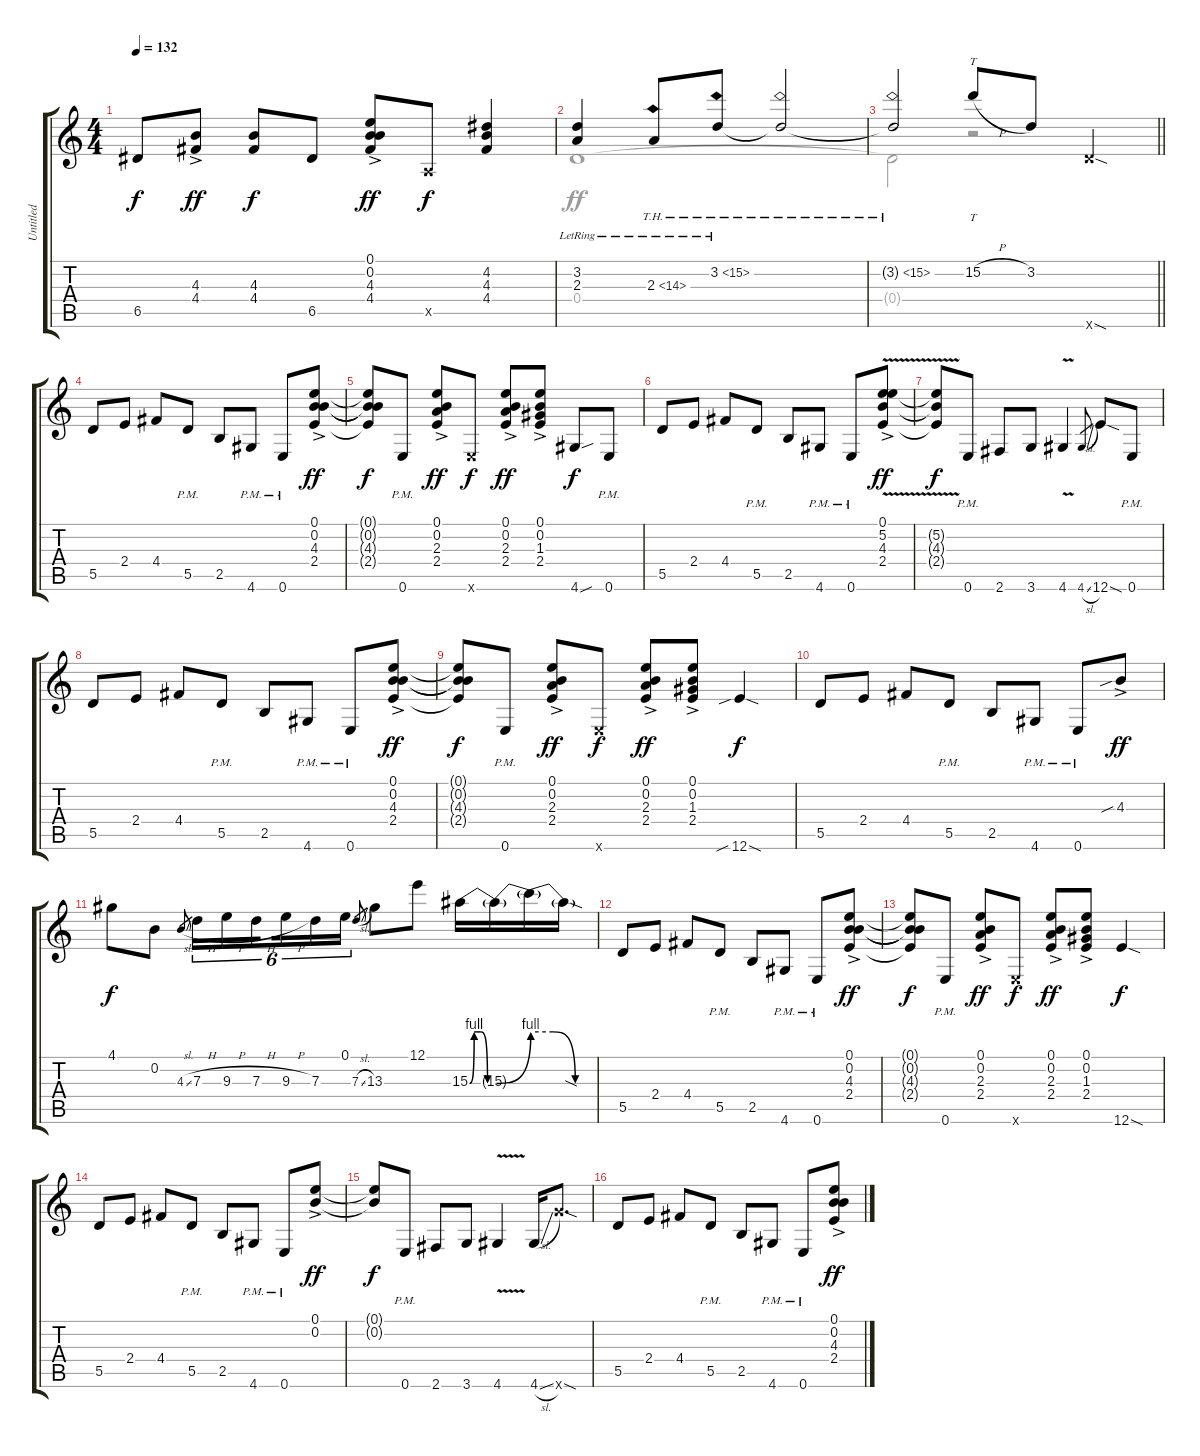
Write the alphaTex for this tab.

\track ("Untitled" "Untitled") {instrument overdrivenguitar}
\staff {score tabs}
\tuning (E4 B3 G3 D3 A2 E2) {hide}
\voice
\ts (4 4)
\tempo 132
\clef g2
\ks c
6.5.8{dy f} (4.3{ac} 4.4{ac}).8{dy ff} (4.3 4.4).8{dy f} 6.5.8 (0.1{ac} 0.2{ac} 4.3{ac} 4.4{ac}).8{dy ff} 0.5{x}.8{dy f} (4.2 4.3 4.4).4 |
(3.2{lr} 2.3{lr}).4 2.3{th 12 lr}.8 3.2{th 12 lr}.8 3.2{th 12 t}.2 |
\barLineRight lightlight
3.2{th 12 t}.2 15.2{h}.8{tt} 3.2.8 10.6{sod x}.4 |
5.5.8 2.4.8 4.4.8 5.5{pm}.8 2.5.8 4.6{pm}.8 0.6{pm}.8 (0.1{ac} 0.2{ac} 4.3{ac} 2.4{ac}).8{dy ff} |
(0.1{t} 0.2{t} 4.3{t} 2.4{t}).8{dy f} 0.6{pm}.8 (0.1{ac} 0.2{ac} 2.3{ac} 2.4{ac}).8{dy ff} 0.6{x}.8{dy f} (0.1{ac} 0.2{ac} 2.3{ac} 2.4{ac}).8{dy ff} (0.1{ac} 0.2{ac} 1.3{ac} 2.4{ac}).8 4.6{sou}.8{dy f} 0.6{pm}.8 |
5.5.8 2.4.8 4.4.8 5.5{pm}.8 2.5.8 4.6{pm}.8 0.6{pm}.8 (0.1{v ac} 5.2{v ac} 4.3{v ac} 2.4{v ac}).8{dy ff} |
(5.2{v t} 4.3{v t} 2.4{v t}).8{dy f} 0.6{pm}.8 2.6.8 3.6.8 4.6{v}.4 4.6{sl}.8{gr} 12.6{sod}.8 0.6{pm}.8 |
5.5.8 2.4.8 4.4.8 5.5{pm}.8 2.5.8 4.6{pm}.8 0.6{pm}.8 (0.1{ac} 0.2{ac} 4.3{ac} 2.4{ac}).8{dy ff} |
(0.1{t} 0.2{t} 4.3{t} 2.4{t}).8{dy f} 0.6{pm}.8 (0.1{ac} 0.2{ac} 2.3{ac} 2.4{ac}).8{dy ff} 0.6{x}.8{dy f} (0.1{ac} 0.2{ac} 2.3{ac} 2.4{ac}).8{dy ff} (0.1{ac} 0.2{ac} 1.3{ac} 2.4{ac}).8 12.6{sib sod}.4{dy f} |
5.5.8 2.4.8 4.4.8 5.5{pm}.8 2.5.8 4.6{pm}.8 0.6{pm}.8 4.3{sib ac}.8{dy ff} |
4.1.8{dy f} 0.2.8 4.3{sl}.8{gr} 7.3{h}.16{tu (6 4)} 9.3{h}.16{tu (6 4)} 7.3{h}.16{tu (6 4) beam splitsecondary} 9.3{h}.16{tu (6 4)} 7.3.16{tu (6 4)} 0.1.16{tu (6 4)} 7.3{sl}.8{gr} 13.3.8 12.1.8 15.3{be (custom 0 0 10 4 25 4 40 0 60 0)}.16 15.3{be (bend 0 0 60 4) t}.16 15.3{be (custom 0 4 20 4 40 0 60 0) t}.16 15.3{sod t}.16 |
5.5.8 2.4.8 4.4.8 5.5{pm}.8 2.5.8 4.6{pm}.8 0.6{pm}.8 (0.1{ac} 0.2{ac} 4.3{ac} 2.4{ac}).8{dy ff} |
(0.1{t} 0.2{t} 4.3{t} 2.4{t}).8{dy f} 0.6{pm}.8 (0.1{ac} 0.2{ac} 2.3{ac} 2.4{ac}).8{dy ff} 0.6{x}.8{dy f} (0.1{ac} 0.2{ac} 2.3{ac} 2.4{ac}).8{dy ff} (0.1{ac} 0.2{ac} 1.3{ac} 2.4{ac}).8 12.6{sod}.4{dy f} |
5.5.8 2.4.8 4.4.8 5.5{pm}.8 2.5.8 4.6{pm}.8 0.6{pm}.8 (0.1{ac} 0.2{ac}).8{dy ff} |
(0.1{t} 0.2{t}).8{dy f} 0.6{pm}.8 2.6.8 3.6.8 4.6{v}.4 4.6{sl}.16 15.6{sod x}.8{d} |
5.5.8 2.4.8 4.4.8 5.5{pm}.8 2.5.8 4.6{pm}.8 0.6{pm}.8 (0.1{ac} 0.2{ac} 4.3{ac} 2.4{ac}).8{dy ff}
\voice
\clef g2
\ottava regular
\simile none
\ks c
|
0.4.1 |
\barLineRight lightlight
0.4{t}.2 r.2 |
|
|
|
|
|
|
|
|
|
|
|
|
